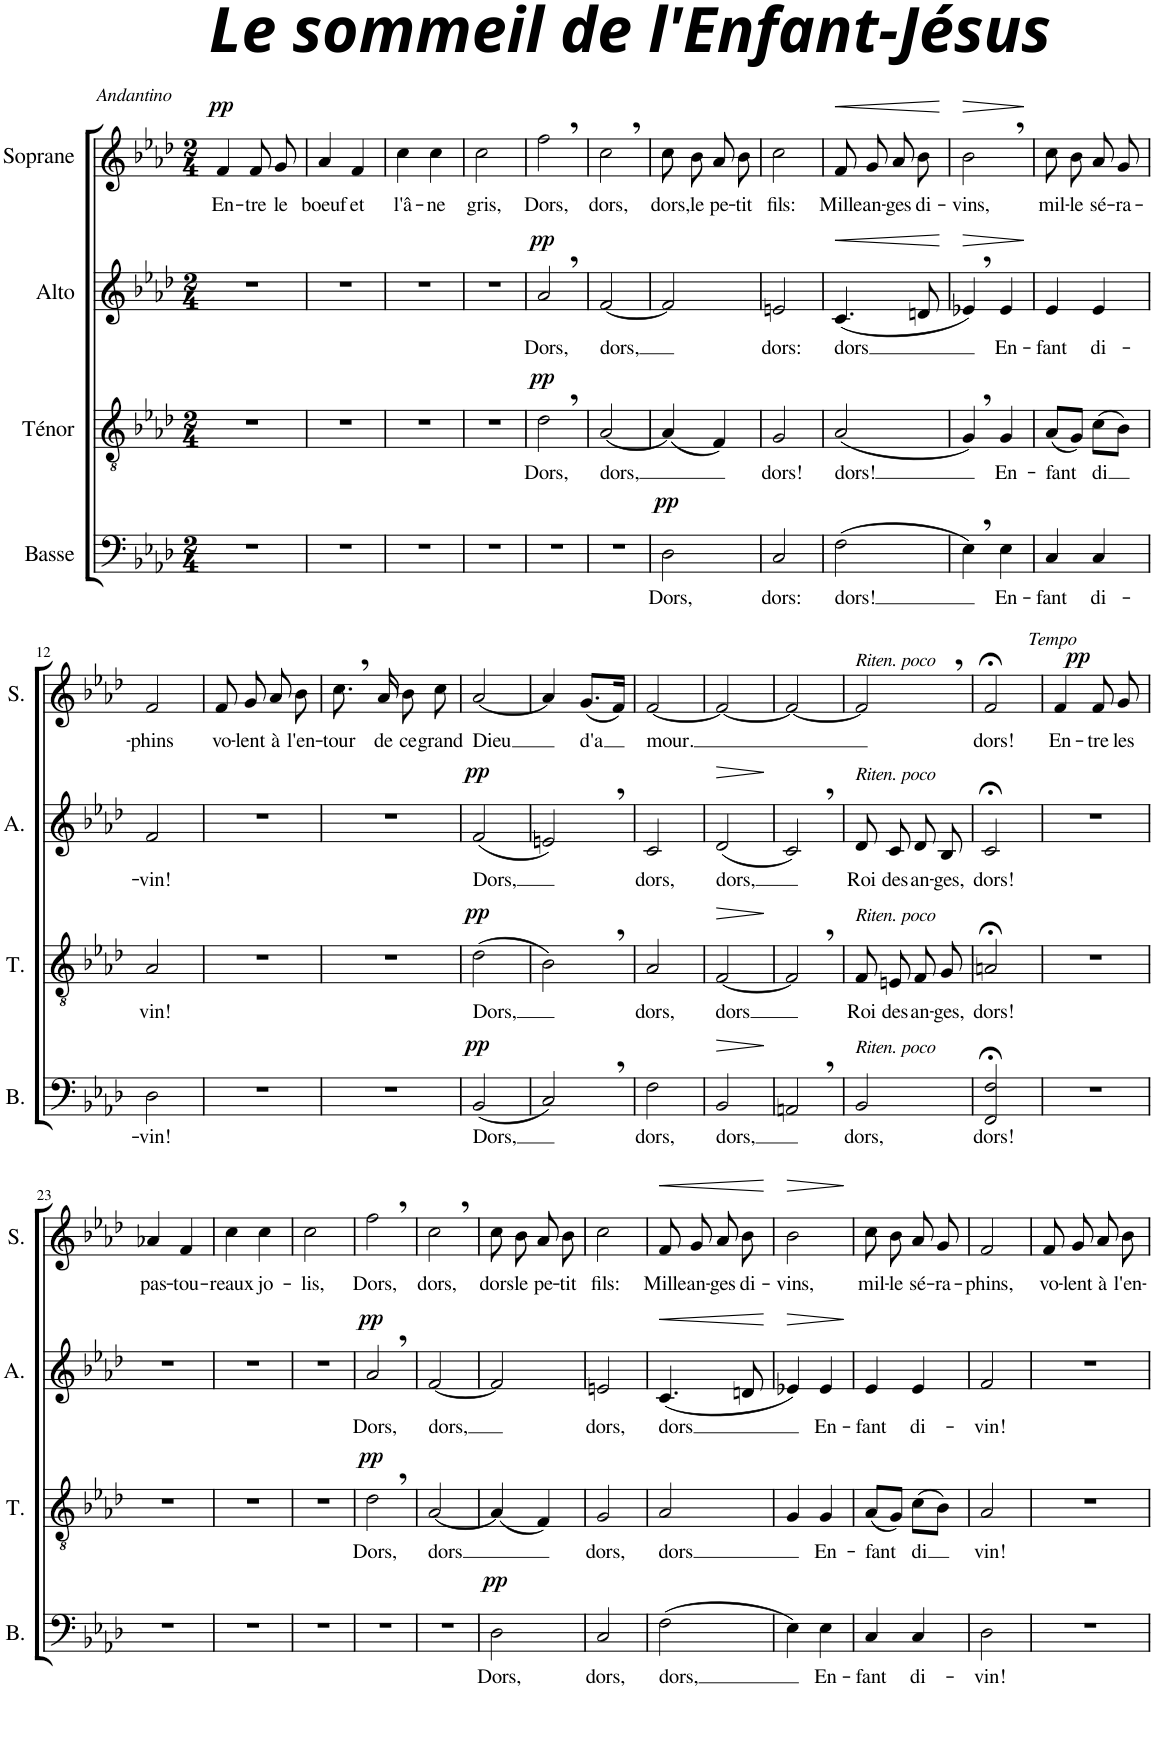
**kern	**text	**dynam	**kern	**text	**dynam	**kern	**text	**dynam	**kern	**text	**dynam
*part4	*part4	*part4	*part3	*part3	*part3	*part2	*part2	*part2	*part1	*part1	*part1
*staff4	*staff4	*staff4	*staff3	*staff3	*staff3	*staff2	*staff2	*staff2	*staff1	*staff1	*staff1
*I"Basse	*	*	*I"Ténor	*	*	*I"Alto	*	*	*I"Soprane	*	*
*I'B.	*	*	*I'T.	*	*	*I'A.	*	*	*I'S.	*	*
*clefF4	*	*	*clefGv2	*	*	*clefG2	*	*	*clefG2	*	*
*k[b-e-a-d-]	*	*	*k[b-e-a-d-]	*	*	*k[b-e-a-d-]	*	*	*k[b-e-a-d-]	*	*
*M2/4	*	*	*M2/4	*	*	*M2/4	*	*	*M2/4	*	*
=1	=1	=1	=1	=1	=1	=1	=1	=1	=1	=1	=1
!	!	!	!	!	!	!	!	!	!LO:TX:a:i:t=Andantino	!	!
!	!	!	!	!	!	!	!	!	!	!LO:LY:b	!LO:DY:a
2r	.	.	2r	.	.	2r	.	.	4f/	En-	pp
!	!	!	!	!	!	!	!	!	!	!LO:LY:b	!
.	.	.	.	.	.	.	.	.	8f/	-tre	.
!	!	!	!	!	!	!	!	!	!	!LO:LY:b	!
.	.	.	.	.	.	.	.	.	8g/	le	.
=2	=2	=2	=2	=2	=2	=2	=2	=2	=2	=2	=2
!	!	!	!	!	!	!	!	!	!	!LO:LY:b	!
2r	.	.	2r	.	.	2r	.	.	4a-/	boeuf	.
!	!	!	!	!	!	!	!	!	!	!LO:LY:b	!
.	.	.	.	.	.	.	.	.	4f/	et	.
=3	=3	=3	=3	=3	=3	=3	=3	=3	=3	=3	=3
!	!	!	!	!	!	!	!	!	!	!LO:LY:b	!
2r	.	.	2r	.	.	2r	.	.	4cc\	l'â-	.
!	!	!	!	!	!	!	!	!	!	!LO:LY:b	!
.	.	.	.	.	.	.	.	.	4cc\	-ne	.
=4	=4	=4	=4	=4	=4	=4	=4	=4	=4	=4	=4
!	!	!	!	!	!	!	!	!	!	!LO:LY:b	!
2r	.	.	2r	.	.	2r	.	.	2cc\	gris,	.
=5	=5	=5	=5	=5	=5	=5	=5	=5	=5	=5	=5
!	!	!	!	!LO:LY:b	!LO:DY:a	!	!LO:LY:b	!LO:DY:a	!	!LO:LY:b	!
2r	.	.	2d-,\	Dors,	pp	2a-,/	Dors,	pp	2ff,\	Dors,	.
=6	=6	=6	=6	=6	=6	=6	=6	=6	=6	=6	=6
!	!	!	!	!LO:LY:b	!	!	!LO:LY:b	!	!	!LO:LY:b	!
2r	.	.	[2A-/	dors,	.	[2f/	dors,	.	2cc,\	dors,	.
=7	=7	=7	=7	=7	=7	=7	=7	=7	=7	=7	=7
!	!LO:LY:b	!LO:DY:a	!	!	!	!	!	!	!	!LO:LY:b	!
2D-\	Dors,	pp	(4A-/]	.	.	2f/]	.	.	8cc\	dors,	.
!	!	!	!	!	!	!	!	!	!	!LO:LY:b	!
.	.	.	.	.	.	.	.	.	8b-\	le	.
!	!	!	!	!	!	!	!	!	!	!LO:LY:b	!
.	.	.	4F/)	.	.	.	.	.	8a-/	pe-	.
!	!	!	!	!	!	!	!	!	!	!LO:LY:b	!
.	.	.	.	.	.	.	.	.	8b-\	-tit	.
=8	=8	=8	=8	=8	=8	=8	=8	=8	=8	=8	=8
!	!LO:LY:b	!	!	!LO:LY:b	!	!	!LO:LY:b	!	!	!LO:LY:b	!
2C/	dors:	.	2G/	dors!	.	2en/	dors:	.	2cc\	fils:	.
=9	=9	=9	=9	=9	=9	=9	=9	=9	=9	=9	=9
!	!LO:LY:b	!	!	!LO:LY:b	!	!	!LO:LY:b	!LO:HP:b	!	!LO:LY:b	!LO:HP:b
(2F\	dors!	.	(2A-/	dors!	.	(4.c/	dors	<	8f/	Mille	<
!	!	!	!	!	!	!	!	!	!	!LO:LY:b	!
.	.	.	.	.	.	.	.	.	8g/	an-	.
!	!	!	!	!	!	!	!	!	!	!LO:LY:b	!
.	.	.	.	.	.	.	.	.	8a-/	-ges	.
!	!	!	!	!	!	!	!	!	!	!LO:LY:b	!
.	.	.	.	.	.	8dn/	.	.	8b-\	di-	.
.	.	.	.	.	.	.	.	[	.	.	[
=10	=10	=10	=10	=10	=10	=10	=10	=10	=10	=10	=10
!	!	!	!	!	!	!	!	!LO:HP:b	!	!LO:LY:b	!LO:HP:b
4E-,\)	.	.	4G,/)	.	.	4e-X,/)	.	>	2b-,\	-vins,	>
!	!LO:LY:b	!	!	!LO:LY:b	!	!	!LO:LY:b	!	!	!	!
4E-\	En-	.	4G/	En-	.	4e-/	En-	.	.	.	.
.	.	.	.	.	.	.	.	]	.	.	]
=11	=11	=11	=11	=11	=11	=11	=11	=11	=11	=11	=11
!	!LO:LY:b	!	!	!LO:LY:b	!	!	!LO:LY:b	!	!	!LO:LY:b	!
4C/	-fant	.	(8A-/L	-fant	.	4e-/	-fant	.	8cc\	mil-	.
!	!	!	!	!	!	!	!	!	!	!LO:LY:b	!
.	.	.	8G/J)	.	.	.	.	.	8b-\	-le	.
!	!LO:LY:b	!	!	!LO:LY:b	!	!	!LO:LY:b	!	!	!LO:LY:b	!
4C/	di-	.	(8c\L	di	.	4e-/	di-	.	8a-/	sé-	.
!	!	!	!	!	!	!	!	!	!	!LO:LY:b	!
.	.	.	8B-\J)	.	.	.	.	.	8g/	-ra-	.
!!LO:LB:g=z
=12	=12	=12	=12	=12	=12	=12	=12	=12	=12	=12	=12
!	!LO:LY:b	!	!	!LO:LY:b	!	!	!LO:LY:b	!	!	!LO:LY:b	!
2D-\	-vin!	.	2A-/	vin!	.	2f/	-vin!	.	2f/	-phins	.
=13	=13	=13	=13	=13	=13	=13	=13	=13	=13	=13	=13
!	!	!	!	!	!	!	!	!	!	!LO:LY:b	!
2r	.	.	2r	.	.	2r	.	.	8f/	vo-	.
!	!	!	!	!	!	!	!	!	!	!LO:LY:b	!
.	.	.	.	.	.	.	.	.	8g/	-lent	.
!	!	!	!	!	!	!	!	!	!	!LO:LY:b	!
.	.	.	.	.	.	.	.	.	8a-/	à	.
!	!	!	!	!	!	!	!	!	!	!LO:LY:b	!
.	.	.	.	.	.	.	.	.	8b-\	l'en-	.
=14	=14	=14	=14	=14	=14	=14	=14	=14	=14	=14	=14
!	!	!	!	!	!	!	!	!	!	!LO:LY:b	!
2r	.	.	2r	.	.	2r	.	.	8.cc,\	-tour	.
!	!	!	!	!	!	!	!	!	!	!LO:LY:b	!
.	.	.	.	.	.	.	.	.	16a-/	de	.
!	!	!	!	!	!	!	!	!	!	!LO:LY:b	!
.	.	.	.	.	.	.	.	.	8b-\	ce	.
!	!	!	!	!	!	!	!	!	!	!LO:LY:b	!
.	.	.	.	.	.	.	.	.	8cc\	grand	.
=15	=15	=15	=15	=15	=15	=15	=15	=15	=15	=15	=15
!	!LO:LY:b	!LO:DY:a	!	!LO:LY:b	!LO:DY:a	!	!LO:LY:b	!LO:DY:a	!	!LO:LY:b	!
(2BB-/	Dors,	pp	(2d-\	Dors,	pp	(2f/	Dors,	pp	[2a-/	Dieu	.
=16	=16	=16	=16	=16	=16	=16	=16	=16	=16	=16	=16
2C,/)	.	.	2B-,\)	.	.	2en,/)	.	.	4a-/]	.	.
!	!	!	!	!	!	!	!	!	!	!LO:LY:b	!
.	.	.	.	.	.	.	.	.	(8.g/L	d'a	.
.	.	.	.	.	.	.	.	.	16f/Jk)	.	.
=17	=17	=17	=17	=17	=17	=17	=17	=17	=17	=17	=17
!	!LO:LY:b	!	!	!LO:LY:b	!	!	!LO:LY:b	!	!	!LO:LY:b	!
2F\	dors,	.	2A-/	dors,	.	2c/	dors,	.	[2f/	mour.	.
=18	=18	=18	=18	=18	=18	=18	=18	=18	=18	=18	=18
!	!LO:LY:b	!LO:HP:b	!	!LO:LY:b	!LO:HP:b	!	!LO:LY:b	!LO:HP:b	!	!	!
2BB-/	dors,	>	[2F/	dors	>	(2d-/	dors,	>	2f/_	.	.
.	.	]	.	.	]	.	.	]	.	.	.
=19	=19	=19	=19	=19	=19	=19	=19	=19	=19	=19	=19
2AAn,/	.	.	2F,/]	.	.	2c,/)	.	.	2f/_	.	.
=20	=20	=20	=20	=20	=20	=20	=20	=20	=20	=20	=20
!	!	!	!	!	!	!	!	!	!LO:TX:a:i:t=Riten. poco	!	!
!	!	!	!	!	!	!LO:TX:a:i:t=Riten. poco	!	!	!	!	!
!	!	!	!LO:TX:a:i:t=Riten. poco	!	!	!	!	!	!	!	!
!LO:TX:a:i:t=Riten. poco	!	!	!	!	!	!	!	!	!	!	!
!	!LO:LY:b	!	!	!LO:LY:b	!	!	!LO:LY:b	!	!	!	!
2BB-/	dors,	.	8F/	Roi	.	8d-/L	Roi	.	2f,/]	.	.
!	!	!	!	!LO:LY:b	!	!	!LO:LY:b	!	!	!	!
.	.	.	8En/	des	.	8c/J	des	.	.	.	.
!	!	!	!	!LO:LY:b	!	!	!LO:LY:b	!	!	!	!
.	.	.	8F/	an-	.	8d-/L	an-	.	.	.	.
!	!	!	!	!LO:LY:b	!	!	!LO:LY:b	!	!	!	!
.	.	.	8G/	-ges,	.	8B-/J	-ges,	.	.	.	.
=21	=21	=21	=21	=21	=21	=21	=21	=21	=21	=21	=21
!	!LO:LY:b	!	!	!LO:LY:b	!	!	!LO:LY:b	!	!	!LO:LY:b	!
2FF/;< 2F/;<	dors!	.	2An;</	dors!	.	2c;</	dors!	.	2f;</	dors!	.
=22	=22	=22	=22	=22	=22	=22	=22	=22	=22	=22	=22
!	!	!	!	!	!	!	!	!	!LO:TX:a:i:t=Tempo	!	!
!	!	!	!	!	!	!	!	!	!	!LO:LY:b	!
2r	.	.	2r	.	.	2r	.	.	4f/	En-	.
!	!	!	!	!	!	!	!	!	!	!LO:LY:b	!LO:DY:a
.	.	.	.	.	.	.	.	.	8f/	-tre	pp
!	!	!	!	!	!	!	!	!	!	!LO:LY:b	!
.	.	.	.	.	.	.	.	.	8g/	les	.
!!LO:LB:g=z
=23	=23	=23	=23	=23	=23	=23	=23	=23	=23	=23	=23
!	!	!	!	!	!	!	!	!	!	!LO:LY:b	!
2r	.	.	2r	.	.	2r	.	.	4a-X/	pas-	.
!	!	!	!	!	!	!	!	!	!	!LO:LY:b	!
.	.	.	.	.	.	.	.	.	4f/	-tou-	.
=24	=24	=24	=24	=24	=24	=24	=24	=24	=24	=24	=24
!	!	!	!	!	!	!	!	!	!	!LO:LY:b	!
2r	.	.	2r	.	.	2r	.	.	4cc\	-reaux	.
!	!	!	!	!	!	!	!	!	!	!LO:LY:b	!
.	.	.	.	.	.	.	.	.	4cc\	jo-	.
=25	=25	=25	=25	=25	=25	=25	=25	=25	=25	=25	=25
!	!	!	!	!	!	!	!	!	!	!LO:LY:b	!
2r	.	.	2r	.	.	2r	.	.	2cc\	-lis,	.
=26	=26	=26	=26	=26	=26	=26	=26	=26	=26	=26	=26
!	!	!	!	!LO:LY:b	!LO:DY:a	!	!LO:LY:b	!LO:DY:a	!	!LO:LY:b	!
2r	.	.	2d-,\	Dors,	pp	2a-,/	Dors,	pp	2ff,\	Dors,	.
=27	=27	=27	=27	=27	=27	=27	=27	=27	=27	=27	=27
!	!	!	!	!LO:LY:b	!	!	!LO:LY:b	!	!	!LO:LY:b	!
2r	.	.	[2A-/	dors	.	[2f/	dors,	.	2cc,\	dors,	.
=28	=28	=28	=28	=28	=28	=28	=28	=28	=28	=28	=28
!	!LO:LY:b	!LO:DY:a	!	!	!	!	!	!	!	!LO:LY:b	!
2D-\	Dors,	pp	(4A-/]	.	.	2f/]	.	.	8cc\	dors	.
!	!	!	!	!	!	!	!	!	!	!LO:LY:b	!
.	.	.	.	.	.	.	.	.	8b-\	le	.
!	!	!	!	!	!	!	!	!	!	!LO:LY:b	!
.	.	.	4F/)	.	.	.	.	.	8a-/	pe-	.
!	!	!	!	!	!	!	!	!	!	!LO:LY:b	!
.	.	.	.	.	.	.	.	.	8b-\	-tit	.
=29	=29	=29	=29	=29	=29	=29	=29	=29	=29	=29	=29
!	!LO:LY:b	!	!	!LO:LY:b	!	!	!LO:LY:b	!	!	!LO:LY:b	!
2C/	dors,	.	2G/	dors,	.	2en/	dors,	.	2cc\	fils:	.
=30	=30	=30	=30	=30	=30	=30	=30	=30	=30	=30	=30
!	!LO:LY:b	!	!	!LO:LY:b	!	!	!LO:LY:b	!LO:HP:b	!	!LO:LY:b	!LO:HP:b
(2F\	dors,	.	2A-/	dors	.	(4.c/	dors	<	8f/	Mille	<
!	!	!	!	!	!	!	!	!	!	!LO:LY:b	!
.	.	.	.	.	.	.	.	.	8g/	an-	.
!	!	!	!	!	!	!	!	!	!	!LO:LY:b	!
.	.	.	.	.	.	.	.	.	8a-/	-ges	.
!	!	!	!	!	!	!	!	!	!	!LO:LY:b	!
.	.	.	.	.	.	8dn/	.	.	8b-\	di-	.
.	.	.	.	.	.	.	.	[	.	.	[
=31	=31	=31	=31	=31	=31	=31	=31	=31	=31	=31	=31
!	!	!	!	!	!	!	!	!LO:HP:b	!	!LO:LY:b	!LO:HP:b
4E-\)	.	.	4G/	.	.	4e-X/)	.	>	2b-\	-vins,	>
!	!LO:LY:b	!	!	!LO:LY:b	!	!	!LO:LY:b	!	!	!	!
4E-\	En-	.	4G/	En-	.	4e-/	En-	.	.	.	.
.	.	.	.	.	.	.	.	]	.	.	]
=32	=32	=32	=32	=32	=32	=32	=32	=32	=32	=32	=32
!	!LO:LY:b	!	!	!LO:LY:b	!	!	!LO:LY:b	!	!	!LO:LY:b	!
4C/	-fant	.	(8A-/L	-fant	.	4e-/	-fant	.	8cc\	mil-	.
!	!	!	!	!	!	!	!	!	!	!LO:LY:b	!
.	.	.	8G/J)	.	.	.	.	.	8b-\	-le	.
!	!LO:LY:b	!	!	!LO:LY:b	!	!	!LO:LY:b	!	!	!LO:LY:b	!
4C/	di-	.	(8c\L	di	.	4e-/	di-	.	8a-/	sé-	.
!	!	!	!	!	!	!	!	!	!	!LO:LY:b	!
.	.	.	8B-\J)	.	.	.	.	.	8g/	-ra-	.
=33	=33	=33	=33	=33	=33	=33	=33	=33	=33	=33	=33
!	!LO:LY:b	!	!	!LO:LY:b	!	!	!LO:LY:b	!	!	!LO:LY:b	!
2D-\	-vin!	.	2A-/	vin!	.	2f/	-vin!	.	2f/	-phins,	.
=34	=34	=34	=34	=34	=34	=34	=34	=34	=34	=34	=34
!	!	!	!	!	!	!	!	!	!	!LO:LY:b	!
2r	.	.	2r	.	.	2r	.	.	8f/	vo-	.
!	!	!	!	!	!	!	!	!	!	!LO:LY:b	!
.	.	.	.	.	.	.	.	.	8g/	-lent	.
!	!	!	!	!	!	!	!	!	!	!LO:LY:b	!
.	.	.	.	.	.	.	.	.	8a-/	à	.
!	!	!	!	!	!	!	!	!	!	!LO:LY:b	!
.	.	.	.	.	.	.	.	.	8b-\	l'en-	.
=	=	=	=	=	=	=	=	=	=	=	=
*-	*-	*-	*-	*-	*-	*-	*-	*-	*-	*-	*-
